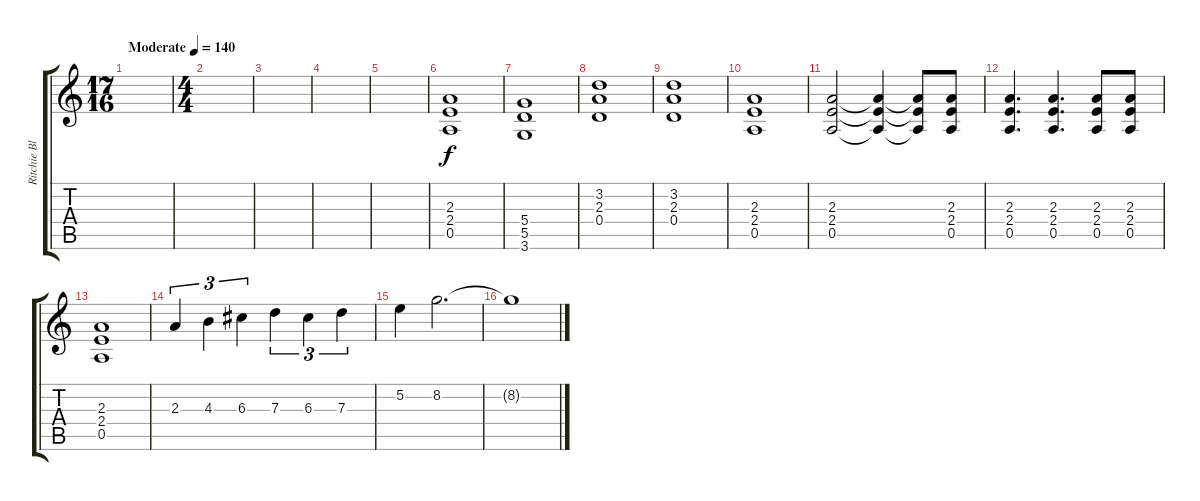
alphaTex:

\track ("Ritchie Blackmore Solo" "Ritchie Bl") {instrument overdrivenguitar}
\staff {score tabs}
\tuning (E4 B3 G3 D3 A2 E2) {hide}
\ts (17 16)
\tempo (140 "Moderate")
\clef g2
\ks c
|
\ts (4 4)
|
|
|
|
(2.3 2.4 0.5).1 |
(5.4 5.5 3.6).1 |
(3.2 2.3 0.4).1 |
(3.2 2.3 0.4).1 |
(2.3 2.4 0.5).1 |
(2.3 2.4 0.5).2 (2.3{t} 2.4{t} 0.5{t}).4 (2.3{t} 2.4{t} 0.5{t}).8 (2.3 2.4 0.5).8 |
(2.3 2.4 0.5).4{d} (2.3 2.4 0.5).4{d} (2.3 2.4 0.5).8 (2.3 2.4 0.5).8 |
(2.3 2.4 0.5).1 |
2.3.4{tu (3 2) volume 16} 4.3.4{tu (3 2)} 6.3.4{tu (3 2)} 7.3.4{tu (3 2)} 6.3.4{tu (3 2)} 7.3.4{tu (3 2)} |
5.2.4 8.2.2{d} |
8.2{t}.1
